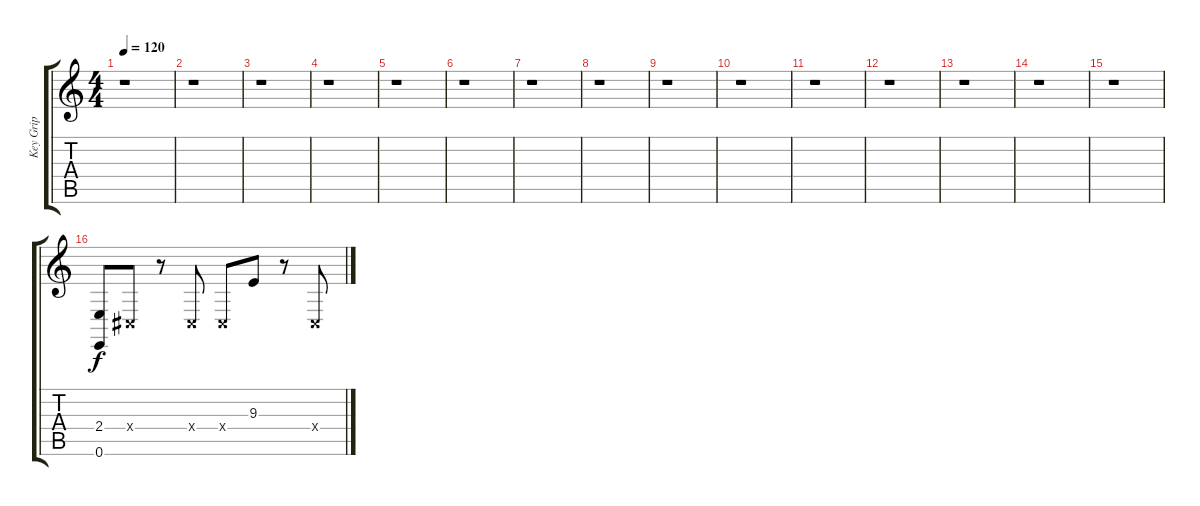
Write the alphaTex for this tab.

\track ("Key Grip" "Key Grip") {instrument altosax}
\staff {score tabs}
\tuning (E4 B3 G3 D3 A2 E2) {hide}
\ts (4 4)
\tempo 120
\clef g2
\ks c
r.1{dy f instrument altosax} |
r.1 |
r.1 |
r.1 |
r.1 |
r.1 |
r.1 |
r.1 |
r.1 |
r.1 |
r.1 |
r.1 |
r.1 |
r.1 |
r.1 |
(2.4 0.6).8 -1.4{x}.8 r.8 -1.4{x}.8 -1.4{x}.8 9.3.8 r.8 -1.4{x}.8
